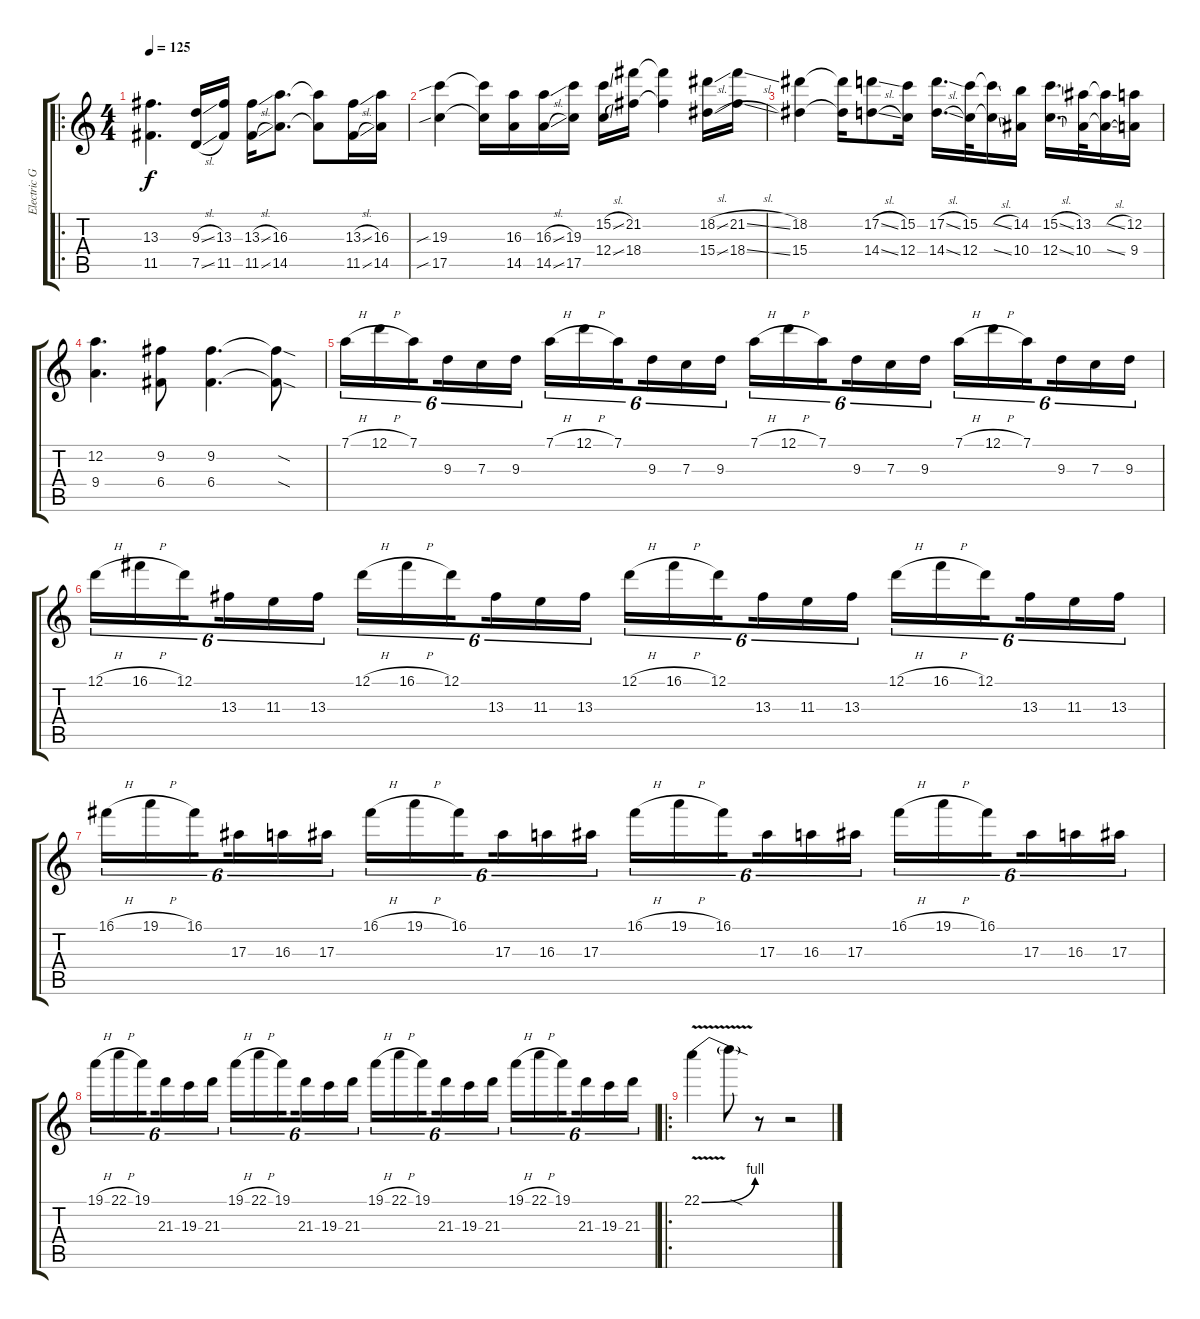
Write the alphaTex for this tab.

\track ("Electric Guitar" "Electric G") {instrument distortionguitar}
\staff {score tabs}
\tuning (D4 A3 F3 C3 G2 D2) {hide}
\ro
\ts (4 4)
\tempo 125
\clef g2
\ks c
(13.3 11.5).4{d dy f} (9.3{sl} 7.5{sl}).16 (13.3 11.5).16 (13.3{sl} 11.5{sl}).16 (16.3 14.5).8{d} (16.3{t} 14.5{t}).8 (13.3{sl} 11.5{sl}).16 (16.3 14.5).16 |
(19.3{sib} 17.5{sib}).4 (19.3{t} 17.5{t}).16 (16.3 14.5).16 (16.3{sl} 14.5{sl}).16 (19.3 17.5).16 (15.2{sl} 12.4{sl}).16 (21.2 18.4).16 (21.2{t} 18.4{t}).4 (18.2{sl} 15.4{sl}).16 (21.2{sl} 18.4{sl}).16 |
(18.2 15.4).4 (18.2{t} 15.4{t}).16 (17.2{sl} 14.4{sl}).8 (15.2 12.4).16 (17.2{sl} 14.4{sl}).16{d} (15.2 12.4).32 (15.2{sl t} 12.4{sl t}).16 (14.2 10.4).16 (15.2{sl} 12.4{sl}).16{d} (13.2 10.4).32 (13.2{sl t} 10.4{sl t}).16 (12.2 9.4).16 |
(12.2 9.4).4{d} (9.2 6.4).8 (9.2 6.4).4{d} (9.2{sod t} 6.4{sod t}).8 |
7.1{h}.16{tu (6 4)} 12.1{h}.16{tu (6 4)} 7.1.16{tu (6 4) beam splitsecondary} 9.3.16{tu (6 4)} 7.3.16{tu (6 4)} 9.3.16{tu (6 4)} 7.1{h}.16{tu (6 4)} 12.1{h}.16{tu (6 4)} 7.1.16{tu (6 4) beam splitsecondary} 9.3.16{tu (6 4)} 7.3.16{tu (6 4)} 9.3.16{tu (6 4)} 7.1{h}.16{tu (6 4)} 12.1{h}.16{tu (6 4)} 7.1.16{tu (6 4) beam splitsecondary} 9.3.16{tu (6 4)} 7.3.16{tu (6 4)} 9.3.16{tu (6 4)} 7.1{h}.16{tu (6 4)} 12.1{h}.16{tu (6 4)} 7.1.16{tu (6 4) beam splitsecondary} 9.3.16{tu (6 4)} 7.3.16{tu (6 4)} 9.3.16{tu (6 4)} |
12.1{h}.16{tu (6 4)} 16.1{h}.16{tu (6 4)} 12.1.16{tu (6 4) beam splitsecondary} 13.3.16{tu (6 4)} 11.3.16{tu (6 4)} 13.3.16{tu (6 4)} 12.1{h}.16{tu (6 4)} 16.1{h}.16{tu (6 4)} 12.1.16{tu (6 4) beam splitsecondary} 13.3.16{tu (6 4)} 11.3.16{tu (6 4)} 13.3.16{tu (6 4)} 12.1{h}.16{tu (6 4)} 16.1{h}.16{tu (6 4)} 12.1.16{tu (6 4) beam splitsecondary} 13.3.16{tu (6 4)} 11.3.16{tu (6 4)} 13.3.16{tu (6 4)} 12.1{h}.16{tu (6 4)} 16.1{h}.16{tu (6 4)} 12.1.16{tu (6 4) beam splitsecondary} 13.3.16{tu (6 4)} 11.3.16{tu (6 4)} 13.3.16{tu (6 4)} |
16.1{h}.16{tu (6 4)} 19.1{h}.16{tu (6 4)} 16.1.16{tu (6 4) beam splitsecondary} 17.3.16{tu (6 4)} 16.3.16{tu (6 4)} 17.3.16{tu (6 4)} 16.1{h}.16{tu (6 4)} 19.1{h}.16{tu (6 4)} 16.1.16{tu (6 4) beam splitsecondary} 17.3.16{tu (6 4)} 16.3.16{tu (6 4)} 17.3.16{tu (6 4)} 16.1{h}.16{tu (6 4)} 19.1{h}.16{tu (6 4)} 16.1.16{tu (6 4) beam splitsecondary} 17.3.16{tu (6 4)} 16.3.16{tu (6 4)} 17.3.16{tu (6 4)} 16.1{h}.16{tu (6 4)} 19.1{h}.16{tu (6 4)} 16.1.16{tu (6 4) beam splitsecondary} 17.3.16{tu (6 4)} 16.3.16{tu (6 4)} 17.3.16{tu (6 4)} |
19.1{h}.16{tu (6 4)} 22.1{h}.16{tu (6 4)} 19.1.16{tu (6 4) beam splitsecondary} 21.3.16{tu (6 4)} 19.3.16{tu (6 4)} 21.3.16{tu (6 4)} 19.1{h}.16{tu (6 4)} 22.1{h}.16{tu (6 4)} 19.1.16{tu (6 4) beam splitsecondary} 21.3.16{tu (6 4)} 19.3.16{tu (6 4)} 21.3.16{tu (6 4)} 19.1{h}.16{tu (6 4)} 22.1{h}.16{tu (6 4)} 19.1.16{tu (6 4) beam splitsecondary} 21.3.16{tu (6 4)} 19.3.16{tu (6 4)} 21.3.16{tu (6 4)} 19.1{h}.16{tu (6 4)} 22.1{h}.16{tu (6 4)} 19.1.16{tu (6 4) beam splitsecondary} 21.3.16{tu (6 4)} 19.3.16{tu (6 4)} 21.3.16{tu (6 4)} |
\ro
22.1{be (bend 0 0 60 4) v}.4 22.1{sod t}.8 r.8 r.2
